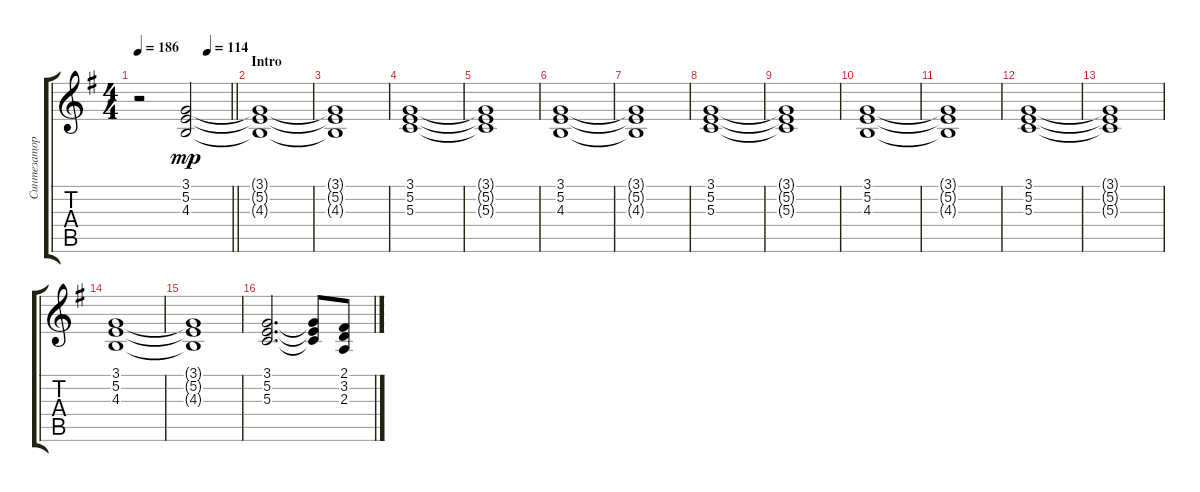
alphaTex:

\track ("Синтезатор 1" "Синтезатор") {instrument stringensemble1}
\staff {score tabs}
\tuning (E4 B3 G3 D3 A2 E2) {hide}
\ts (4 4)
\tempo 186
\tempo (114 0.75)
\tempo 186
\clef g2
\barLineRight lightlight
\ks eminor
r.2{dy mp volume 0 instrument stringensemble1} (3.1 5.2 4.3).2{volume 7} |
\section ("" "Intro")
(3.1{t} 5.2{t} 4.3{t}).1 |
(3.1{t} 5.2{t} 4.3{t}).1 |
(3.1 5.2 5.3).1 |
(3.1{t} 5.2{t} 5.3{t}).1 |
(3.1 5.2 4.3).1 |
(3.1{t} 5.2{t} 4.3{t}).1 |
(3.1 5.2 5.3).1 |
(3.1{t} 5.2{t} 5.3{t}).1 |
(3.1 5.2 4.3).1 |
(3.1{t} 5.2{t} 4.3{t}).1 |
(3.1 5.2 5.3).1 |
(3.1{t} 5.2{t} 5.3{t}).1 |
(3.1 5.2 4.3).1 |
(3.1{t} 5.2{t} 4.3{t}).1 |
(3.1 5.2 5.3).2{d} (3.1{t} 5.2{t} 5.3{t}).8 (2.1 3.2 2.3).8
